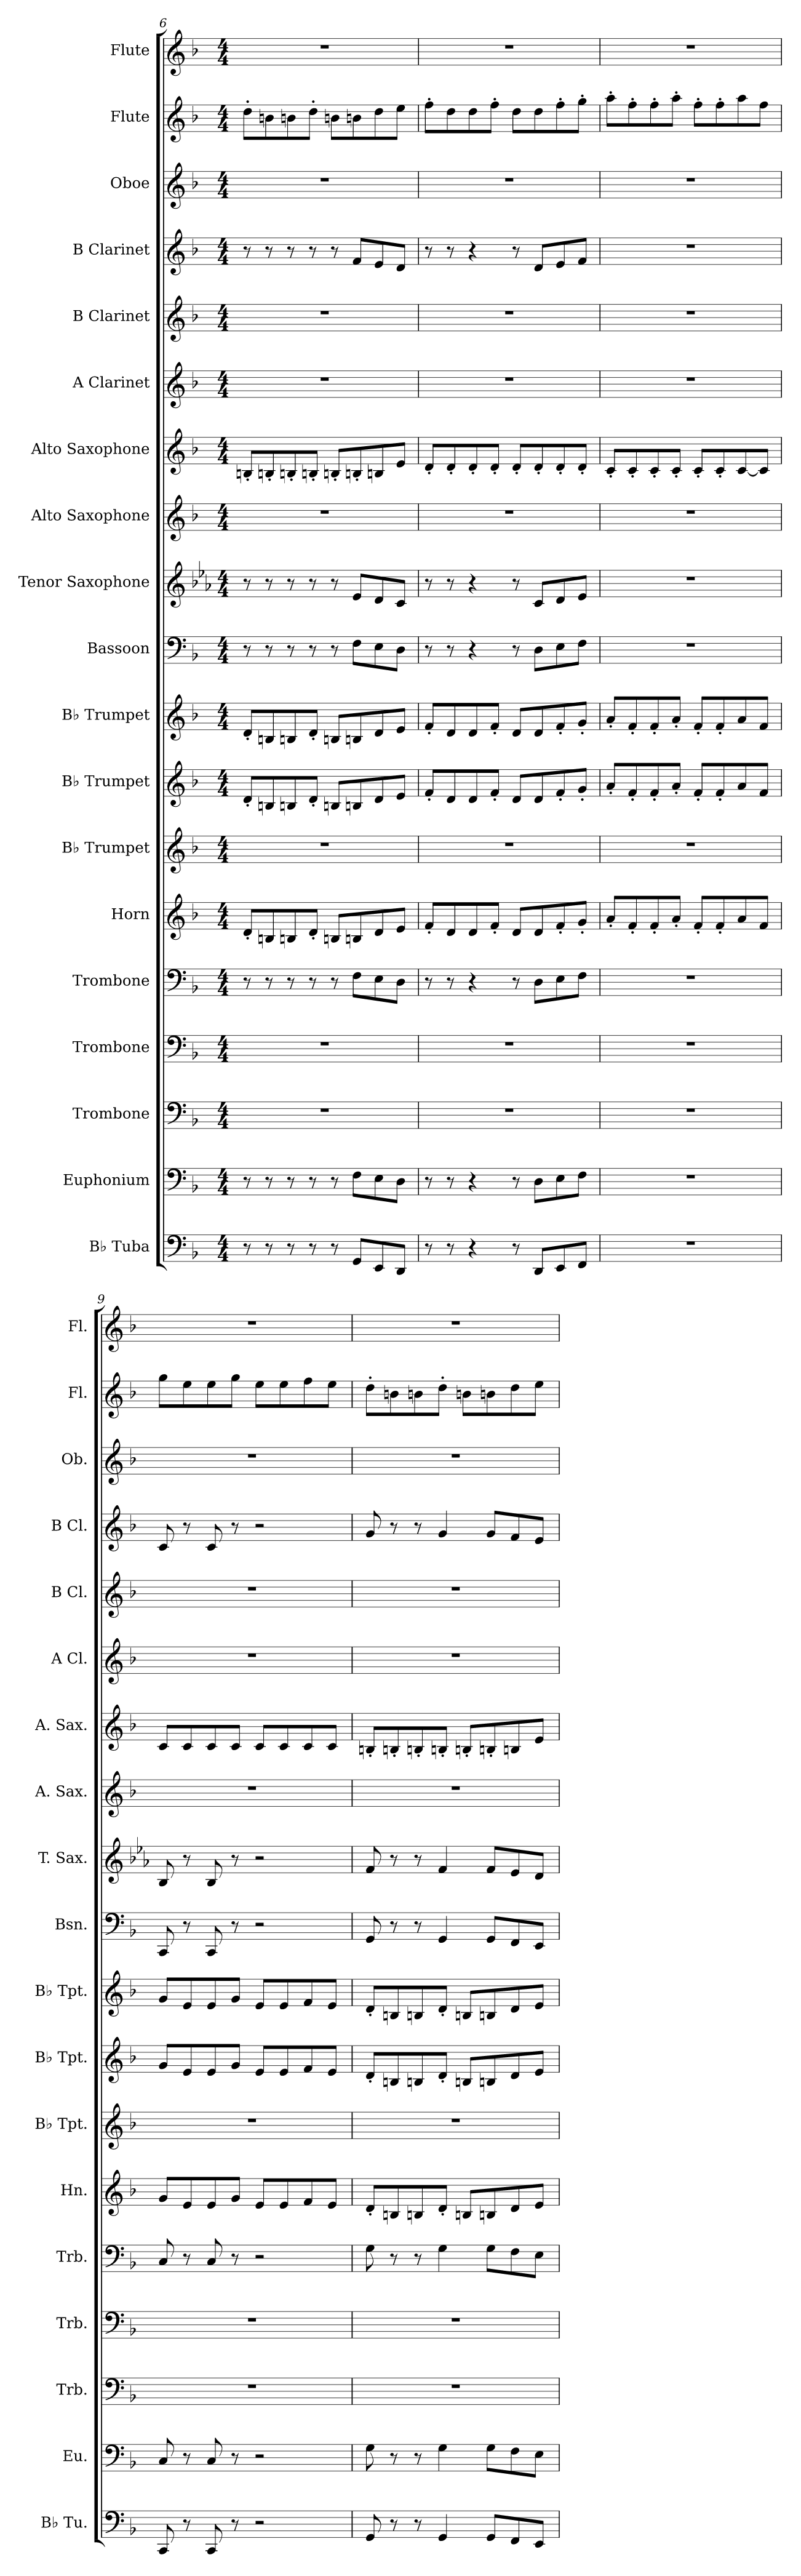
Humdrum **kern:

**kern	**kern	**kern	**kern	**kern	**kern	**kern	**kern	**kern	**kern	**kern	**kern	**kern	**kern	**kern	**kern	**kern	**kern	**kern
*part19	*part18	*part17	*part16	*part15	*part14	*part13	*part12	*part11	*part10	*part9	*part8	*part7	*part6	*part5	*part4	*part3	*part2	*part1
*staff19	*staff18	*staff17	*staff16	*staff15	*staff14	*staff13	*staff12	*staff11	*staff10	*staff9	*staff8	*staff7	*staff6	*staff5	*staff4	*staff3	*staff2	*staff1
*I"B♭ Tuba	*I"Euphonium	*I"Trombone	*I"Trombone	*I"Trombone	*I"Horn	*I"B♭ Trumpet	*I"B♭ Trumpet	*I"B♭ Trumpet	*I"Bassoon	*I"Tenor Saxophone	*I"Alto Saxophone	*I"Alto Saxophone	*I"A Clarinet	*I"B Clarinet	*I"B Clarinet	*I"Oboe	*I"Flute	*I"Flute
*I'B♭ Tu.	*I'Eu.	*I'Trb.	*I'Trb.	*I'Trb.	*I'Hn.	*I'B♭ Tpt.	*I'B♭ Tpt.	*I'B♭ Tpt.	*I'Bsn.	*I'T. Sax.	*I'A. Sax.	*I'A. Sax.	*I'A Cl.	*I'B Cl.	*I'B Cl.	*I'Ob.	*I'Fl.	*I'Fl.
*clefF4	*clefF4	*clefF4	*clefF4	*clefF4	*clefG2	*clefG2	*clefG2	*clefG2	*clefF4	*clefG2	*clefG2	*clefG2	*clefG2	*clefG2	*clefG2	*clefG2	*clefG2	*clefG2
*	*	*	*	*	*ITrd4c7	*ITrd1c2	*ITrd1c2	*ITrd1c2	*	*ITrd8c14	*ITrd5c9	*ITrd5c9	*ITrd2c3	*ITrd1c2	*ITrd1c2	*	*	*
*k[b-]	*k[b-]	*k[b-]	*k[b-]	*k[b-]	*k[b-e-]	*k[b-e-a-]	*k[b-e-a-]	*k[b-e-a-]	*k[b-]	*k[b-e-a-]	*k[b-e-a-d-]	*k[b-e-a-d-]	*k[f#c#]	*k[b-e-a-]	*k[b-e-a-]	*k[b-]	*k[b-]	*k[b-]
*F:	*F:	*F:	*F:	*F:	*B-:	*E-:	*E-:	*E-:	*F:	*E-:	*A-:	*A-:	*D:	*E-:	*E-:	*F:	*F:	*F:
*M4/4	*M4/4	*M4/4	*M4/4	*M4/4	*M4/4	*M4/4	*M4/4	*M4/4	*M4/4	*M4/4	*M4/4	*M4/4	*M4/4	*M4/4	*M4/4	*M4/4	*M4/4	*M4/4
=6	=6	=6	=6	=6	=6	=6	=6	=6	=6	=6	=6	=6	=6	=6	=6	=6	=6	=6
8r	8r	1r	1r	8r	8G'/L	1r	8c'/L	8c'/L	8r	8r	1r	8Dn'/L	1r	1r	8r	1r	8dd'\L	1r
8r	8r	.	.	8r	8En/	.	8An/	8An/	8r	8r	.	8Dn'/	.	.	8r	.	8bn\	.
8r	8r	.	.	8r	8En/	.	8An/	8An/	8r	8r	.	8Dn'/	.	.	8r	.	8bn\	.
8r	8r	.	.	8r	8G'/J	.	8c'/J	8c'/J	8r	8r	.	8Dn'/J	.	.	8r	.	8dd'\J	.
8r	8r	.	.	8r	8En/L	.	8An/L	8An/L	8r	8r	.	8Dn'/L	.	.	8r	.	8bn\L	.
8GG/L	8F\L	.	.	8F\L	8En/	.	8An/	8An/	8F\L	8E-/L	.	8Dn'/	.	.	8e-/L	.	8bn\	.
8EE/	8E\	.	.	8E\	8G/	.	8c/	8c/	8E\	8D/	.	8Dn/	.	.	8d/	.	8dd\	.
8DD/J	8D\J	.	.	8D\J	8A/J	.	8d/J	8d/J	8D\J	8C/J	.	8G/J	.	.	8c/J	.	8ee\J	.
!!LO:PB:g=z
=7	=7	=7	=7	=7	=7	=7	=7	=7	=7	=7	=7	=7	=7	=7	=7	=7	=7	=7
8r	8r	1r	1r	8r	8B-'/L	1r	8e-'/L	8e-'/L	8r	8r	1r	8F'/L	1r	1r	8r	1r	8ff'\L	1r
8r	8r	.	.	8r	8G/	.	8c/	8c/	8r	8r	.	8F'/	.	.	8r	.	8dd\	.
4r	4r	.	.	4r	8G/	.	8c/	8c/	4r	4r	.	8F'/	.	.	4r	.	8dd\	.
.	.	.	.	.	8B-'/J	.	8e-'/J	8e-'/J	.	.	.	8F'/J	.	.	.	.	8ff'\J	.
8r	8r	.	.	8r	8G/L	.	8c/L	8c/L	8r	8r	.	8F'/L	.	.	8r	.	8dd\L	.
8DD/L	8D\L	.	.	8D\L	8G/	.	8c/	8c/	8D\L	8C/L	.	8F'/	.	.	8c/L	.	8dd\	.
8EE/	8E\	.	.	8E\	8B-'/	.	8e-'/	8e-'/	8E\	8D/	.	8F'/	.	.	8d/	.	8ff'\	.
8FF/J	8F\J	.	.	8F\J	8c'/J	.	8f'/J	8f'/J	8F\J	8E-/J	.	8F'/J	.	.	8e-/J	.	8gg'\J	.
=8	=8	=8	=8	=8	=8	=8	=8	=8	=8	=8	=8	=8	=8	=8	=8	=8	=8	=8
1r	1r	1r	1r	1r	8d'/L	1r	8g'/L	8g'/L	1r	1r	1r	8E-'/L	1r	1r	1r	1r	8aa'\L	1r
.	.	.	.	.	8B-'/	.	8e-'/	8e-'/	.	.	.	8E-'/	.	.	.	.	8ff'\	.
.	.	.	.	.	8B-'/	.	8e-'/	8e-'/	.	.	.	8E-'/	.	.	.	.	8ff'\	.
.	.	.	.	.	8d'/J	.	8g'/J	8g'/J	.	.	.	8E-'/J	.	.	.	.	8aa'\J	.
.	.	.	.	.	8B-'/L	.	8e-'/L	8e-'/L	.	.	.	8E-'/L	.	.	.	.	8ff'\L	.
.	.	.	.	.	8B-'/	.	8e-'/	8e-'/	.	.	.	8E-'/	.	.	.	.	8ff'\	.
.	.	.	.	.	8d/	.	8g/	8g/	.	.	.	[8E-/	.	.	.	.	8aa\	.
.	.	.	.	.	8B-/J	.	8e-/J	8e-/J	.	.	.	8E-/J]	.	.	.	.	8ff\J	.
=9	=9	=9	=9	=9	=9	=9	=9	=9	=9	=9	=9	=9	=9	=9	=9	=9	=9	=9
8CC/	8C/	1r	1r	8C/	8c/L	1r	8f/L	8f/L	8CC/	8BB-/	1r	8E-/L	1r	1r	8B-/	1r	8gg\L	1r
8r	8r	.	.	8r	8A/	.	8d/	8d/	8r	8r	.	8E-/	.	.	8r	.	8ee\	.
8CC/	8C/	.	.	8C/	8A/	.	8d/	8d/	8CC/	8BB-/	.	8E-/	.	.	8B-/	.	8ee\	.
8r	8r	.	.	8r	8c/J	.	8f/J	8f/J	8r	8r	.	8E-/J	.	.	8r	.	8gg\J	.
2r	2r	.	.	2r	8A/L	.	8d/L	8d/L	2r	2r	.	8E-/L	.	.	2r	.	8ee\L	.
.	.	.	.	.	8A/	.	8d/	8d/	.	.	.	8E-/	.	.	.	.	8ee\	.
.	.	.	.	.	8B-/	.	8e-/	8e-/	.	.	.	8E-/	.	.	.	.	8ff\	.
.	.	.	.	.	8A/J	.	8d/J	8d/J	.	.	.	8E-/J	.	.	.	.	8ee\J	.
=10	=10	=10	=10	=10	=10	=10	=10	=10	=10	=10	=10	=10	=10	=10	=10	=10	=10	=10
8GG/	8G\	1r	1r	8G\	8G'/L	1r	8c'/L	8c'/L	8GG/	8F/	1r	8Dn'/L	1r	1r	8f/	1r	8dd'\L	1r
8r	8r	.	.	8r	8En/	.	8An/	8An/	8r	8r	.	8Dn'/	.	.	8r	.	8bn\	.
8r	8r	.	.	8r	8En/	.	8An/	8An/	8r	8r	.	8Dn'/	.	.	8r	.	8bn\	.
4GG/	4G\	.	.	4G\	8G'/J	.	8c'/J	8c'/J	4GG/	4F/	.	8Dn'/J	.	.	4f/	.	8dd'\J	.
.	.	.	.	.	8En/L	.	8An/L	8An/L	.	.	.	8Dn'/L	.	.	.	.	8bn\L	.
8GG/L	8G\L	.	.	8G\L	8En/	.	8An/	8An/	8GG/L	8F/L	.	8Dn'/	.	.	8f/L	.	8bn\	.
8FF/	8F\	.	.	8F\	8G/	.	8c/	8c/	8FF/	8E-/	.	8Dn/	.	.	8e-/	.	8dd\	.
8EE/J	8E\J	.	.	8E\J	8A/J	.	8d/J	8d/J	8EE/J	8D/J	.	8G/J	.	.	8d/J	.	8ee\J	.
=	=	=	=	=	=	=	=	=	=	=	=	=	=	=	=	=	=	=
*-	*-	*-	*-	*-	*-	*-	*-	*-	*-	*-	*-	*-	*-	*-	*-	*-	*-	*-
